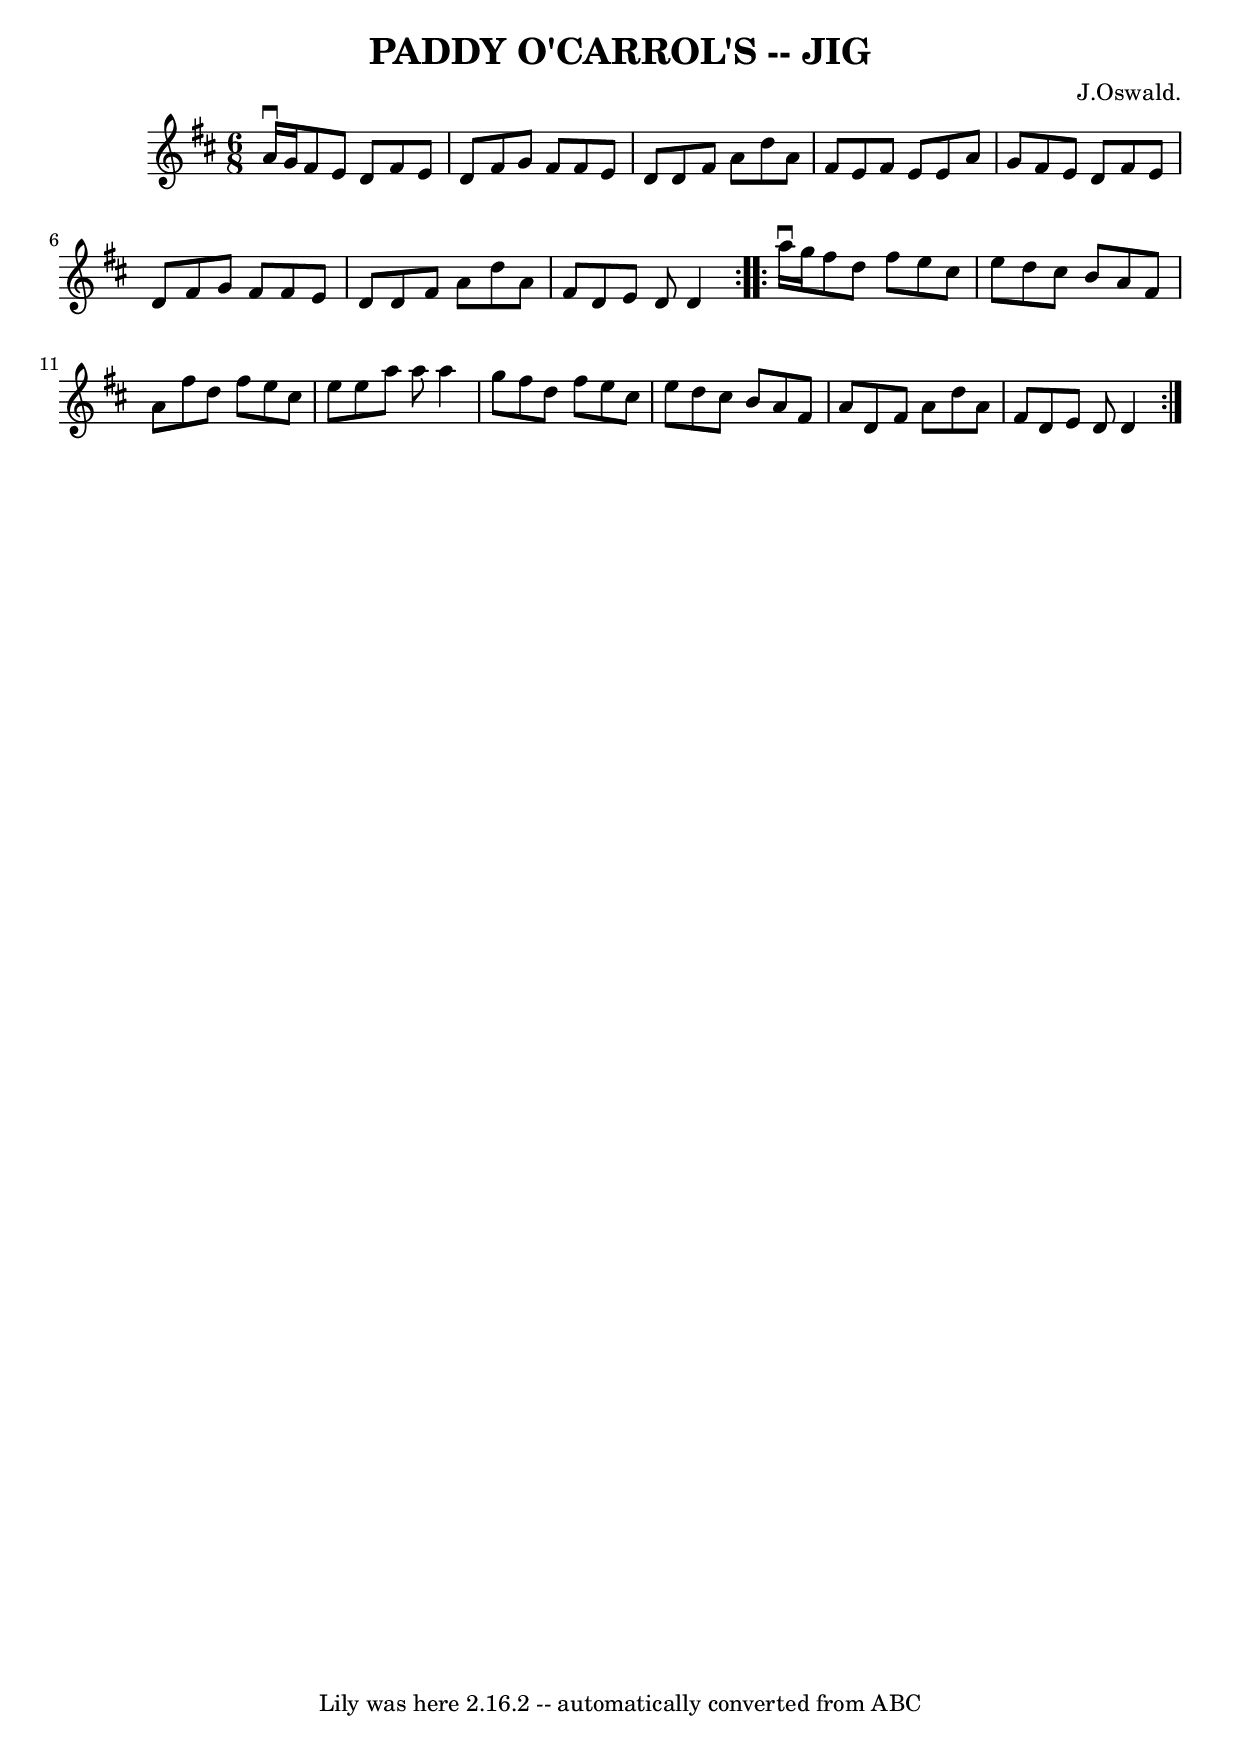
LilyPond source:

\version "2.16.2"
\include "Mammoth.ily"
\header {
  %% book = "Ryan's Mammoth Collection of Fiddle Tunes"
  composer = "J.Oswald."
  crossRefNumber = "1"
  footnotes = ""
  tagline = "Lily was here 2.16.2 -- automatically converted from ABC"
  title = "PADDY O'CARROL'S -- JIG"

}
voicedefault =  {



  \repeat volta 2 {

    \time 6/8 
    \key d \major
    a'16^\downbow g'16        |
    fis'8 e'8  
    d'8 fis'8 e'8 d'8    |
    fis'8 g'8 fis'8 fis'8    
    e'8 d'8    |
    d'8 fis'8 a'8 d''8 a'8 fis'8    
    |
    e'8 fis'8 e'8 e'8 a'8 g'8        |
    fis'8    
    e'8 d'8 fis'8 e'8 d'8    |
    fis'8 g'8 fis'8 fis'8  
    e'8 d'8    |
    d'8 fis'8 a'8 d''8 a'8 fis'8    
    |
    d'8 e'8 d'8 d'4    
  }     
  \repeat volta 2 {
    a''16 
    ^\downbow g''16        |
    fis''8 d''8 fis''8 e''8 cis''8  
    e''8    |
    d''8 cis''8 b'8 a'8 fis'8 a'8    |
    
    fis''8 d''8 fis''8 e''8 cis''8 e''8    |
    e''8 a''8   
    a''8 a''4 g''8        |
    fis''8 d''8 fis''8 e''8    
    cis''8 e''8    |
    d''8 cis''8 b'8 a'8 fis'8 a'8    
    |
    d'8 fis'8 a'8 d''8 a'8 fis'8    |
    d'8 e'8 
    d'8 d'4    
  }   

}

\score{
  <<

    \context Staff="default"
    {
      \voicedefault 
      
    }

  >>
  \layout {
    
  }
  \midi {
  }

}
